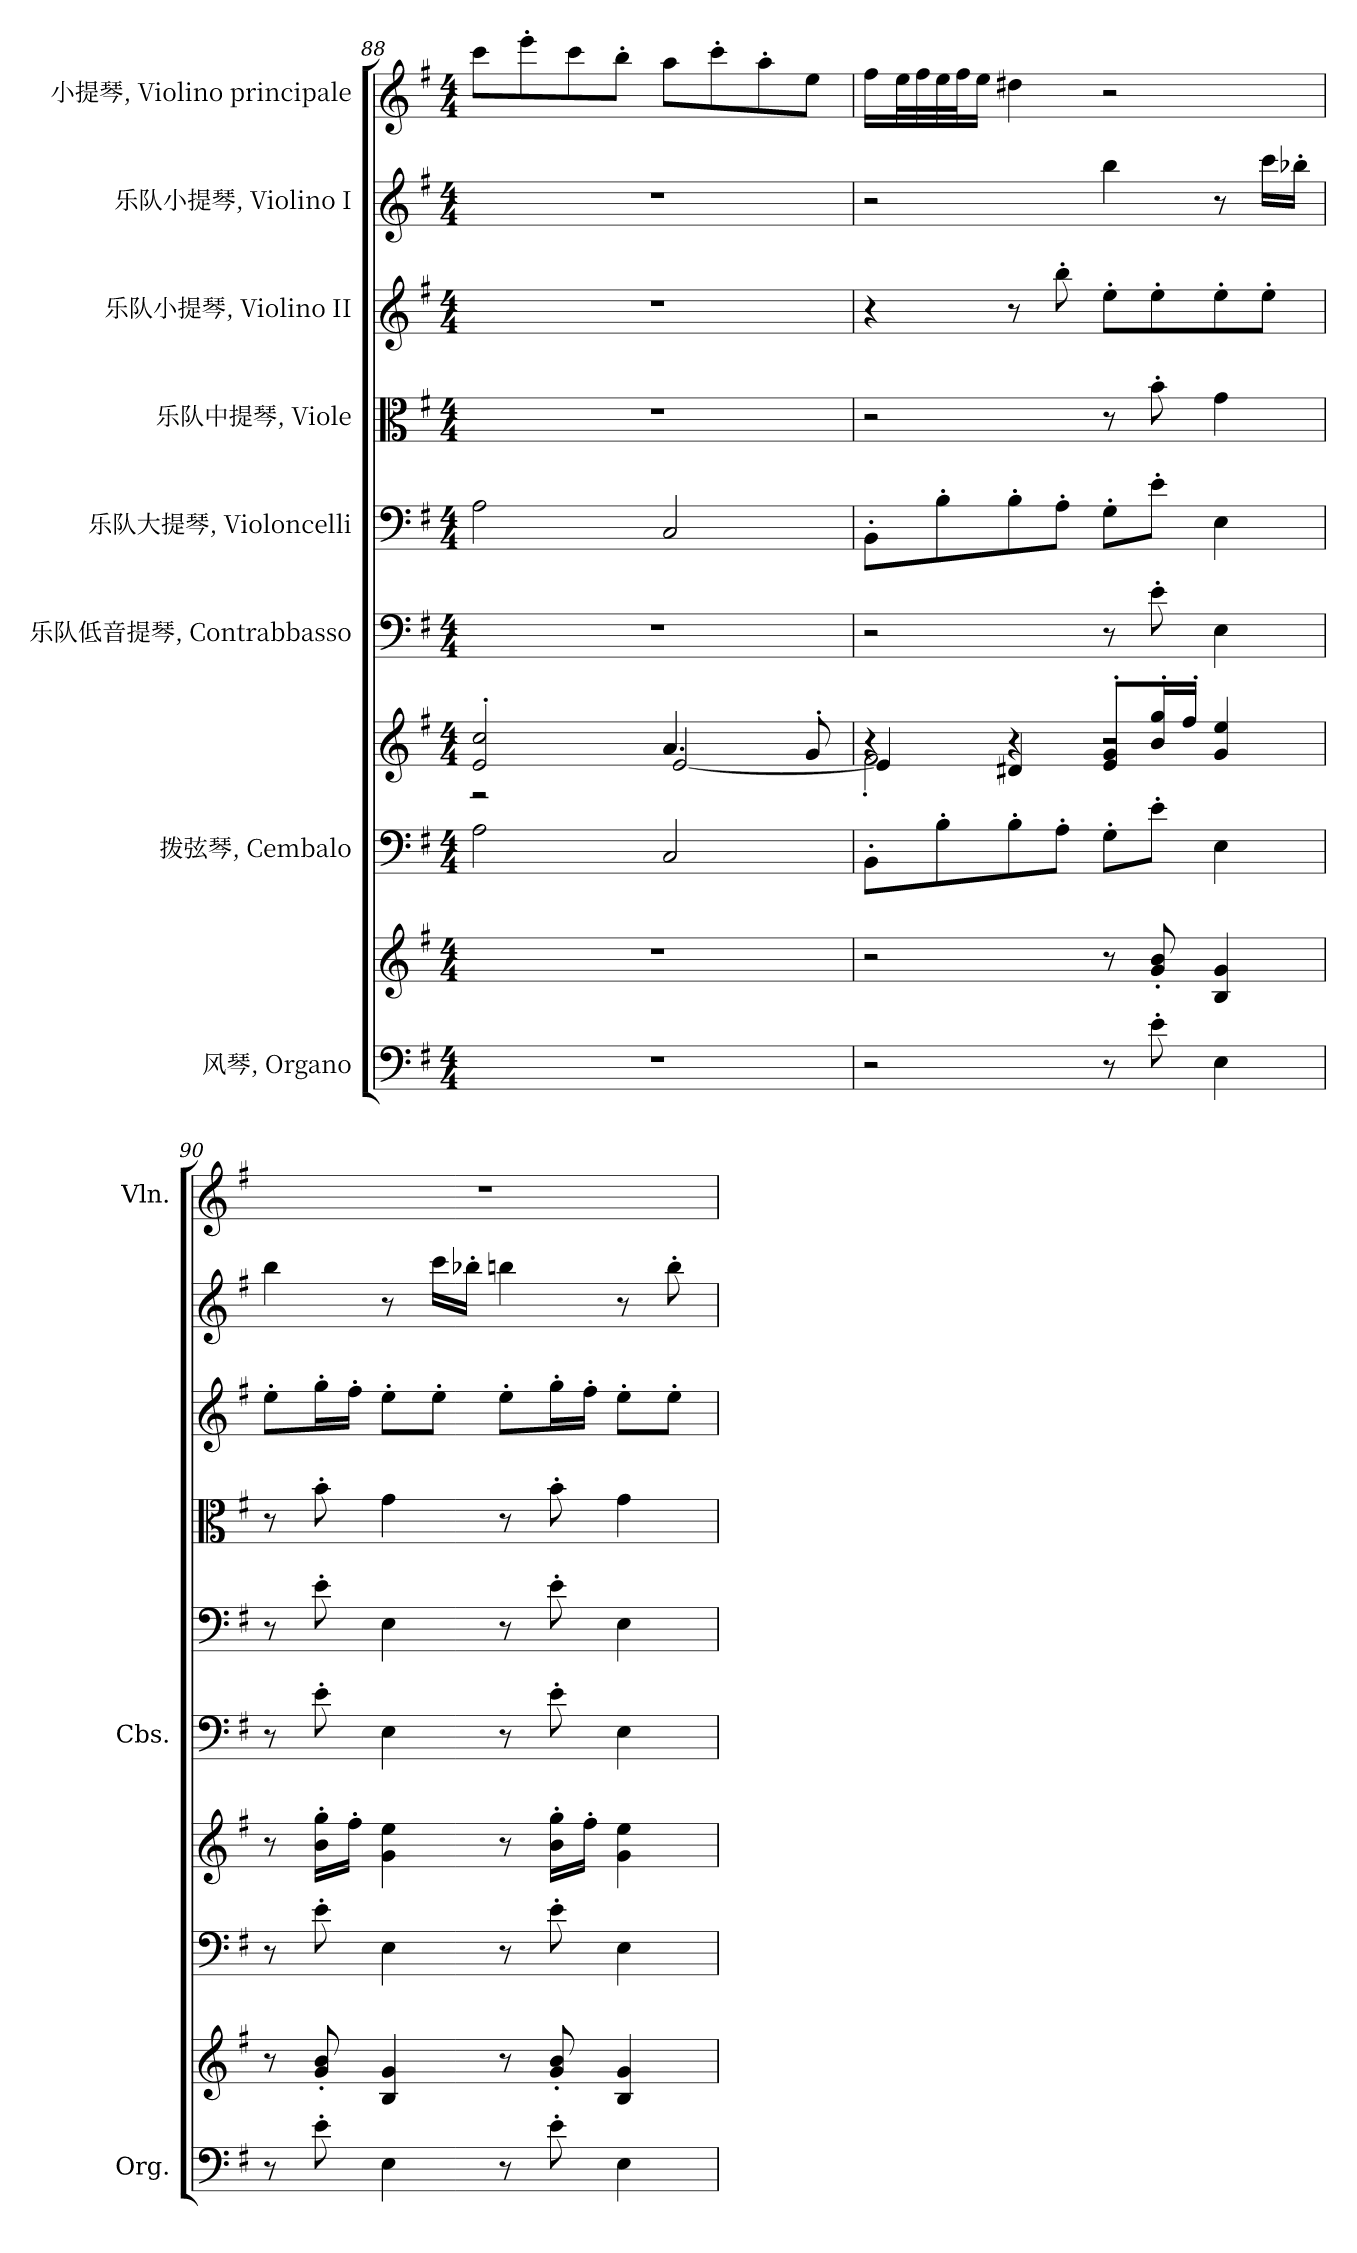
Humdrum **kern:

**kern	**kern	**kern	**kern	**kern	**kern	**kern	**kern	**kern	**kern
*part8	*part8	*part7	*part7	*part6	*part5	*part4	*part3	*part2	*part1
*staff10	*staff9	*staff8	*staff7	*staff6	*staff5	*staff4	*staff3	*staff2	*staff1
*I"风琴, Organo	*	*I"拨弦琴, Cembalo	*	*I"乐队低音提琴, Contrabbasso	*I"乐队大提琴, Violoncelli	*I"乐队中提琴, Viole	*I"乐队小提琴, Violino II	*I"乐队小提琴, Violino I	*I"小提琴, Violino principale
*I'Org.	*	*	*	*I'Cbs.	*	*	*	*	*I'Vln.
*clefF4	*clefG2	*clefF4	*clefG2	*clefF4	*clefF4	*clefC3	*clefG2	*clefG2	*clefG2
*	*	*	*	*ITrd7c12	*	*	*	*	*
*k[f#]	*k[f#]	*k[f#]	*k[f#]	*k[f#]	*k[f#]	*k[f#]	*k[f#]	*k[f#]	*k[f#]
*M4/4	*M4/4	*M4/4	*M4/4	*M4/4	*M4/4	*M4/4	*M4/4	*M4/4	*M4/4
=88	=88	=88	=88	=88	=88	=88	=88	=88	=88
*	*	*	*^	*	*	*	*	*	*
1r	1r	2A\	2e/' 2cc/'	2r	1r	2A\	1r	1r	1r	8ccc\L
.	.	.	.	.	.	.	.	.	.	8eee'\
.	.	.	.	.	.	.	.	.	.	8ccc\
.	.	.	.	.	.	.	.	.	.	8bb'\J
.	.	2C/	4.a/	[2e/	.	2C/	.	.	.	8aa\L
.	.	.	.	.	.	.	.	.	.	8ccc'\
.	.	.	.	.	.	.	.	.	.	8aa'\
.	.	.	8g'/	.	.	.	.	.	.	8ee\J
!!LO:PB:g=z
=89	=89	=89	=89	=89	=89	=89	=89	=89	=89	=89
*	*	*	*	*^	*	*	*	*	*	*
2r	2r	8BB'\L	4r	2f#'\	4e/]	2r	8BB'\L	2r	4r	2r	16ff#\LL
.	.	.	.	.	.	.	.	.	.	.	32ee\L
.	.	.	.	.	.	.	.	.	.	.	32ff#\
.	.	8B'\	.	.	.	.	8B'\	.	.	.	32ee\
.	.	.	.	.	.	.	.	.	.	.	32ff#\J
.	.	.	.	.	.	.	.	.	.	.	16ee\JJ
.	.	8B'\	4d#X/	.	4r	.	8B'\	.	8r	.	4dd#X\
.	.	8A'\J	.	.	.	.	8A'\J	.	8bb'\	.	.
8r	8r	8G'\L	8e/' 8g/'L	2r	2r	8r	8G'\L	8r	8ee'\L	4bb\	2r
8e'\	8g/' 8b/'	8e'\J	16b/' 16gg/'L	.	.	8E'\	8e'\J	8b'\	8ee'\	.	.
.	.	.	16ff#'/JJ	.	.	.	.	.	.	.	.
4E\	4B/ 4g/	4E\	4g/ 4ee/	.	.	4EE\	4E\	4g\	8ee'\	8r	.
.	.	.	.	.	.	.	.	.	8ee'\J	16ccc\LL	.
.	.	.	.	.	.	.	.	.	.	16bb-X'\JJ	.
*	*	*	*v	*v	*v	*	*	*	*	*	*
=90	=90	=90	=90	=90	=90	=90	=90	=90	=90
8r	8r	8r	8r	8r	8r	8r	8ee'\L	4bb\	1r
8e'\	8g/' 8b/'	8e'\	16b\' 16gg\'LL	8E'\	8e'\	8b'\	16gg'\L	.	.
.	.	.	16ff#'\JJ	.	.	.	16ff#'\JJ	.	.
4E\	4B/ 4g/	4E\	4g\ 4ee\	4EE\	4E\	4g\	8ee'\L	8r	.
.	.	.	.	.	.	.	8ee'\J	16ccc\LL	.
.	.	.	.	.	.	.	.	16bb-X'\JJ	.
8r	8r	8r	8r	8r	8r	8r	8ee'\L	4bbn\	.
8e'\	8g/' 8b/'	8e'\	16b\' 16gg\'LL	8E'\	8e'\	8b'\	16gg'\L	.	.
.	.	.	16ff#'\JJ	.	.	.	16ff#'\JJ	.	.
4E\	4B/ 4g/	4E\	4g\ 4ee\	4EE\	4E\	4g\	8ee'\L	8r	.
.	.	.	.	.	.	.	8ee'\J	8bb'\	.
=	=	=	=	=	=	=	=	=	=
*-	*-	*-	*-	*-	*-	*-	*-	*-	*-
